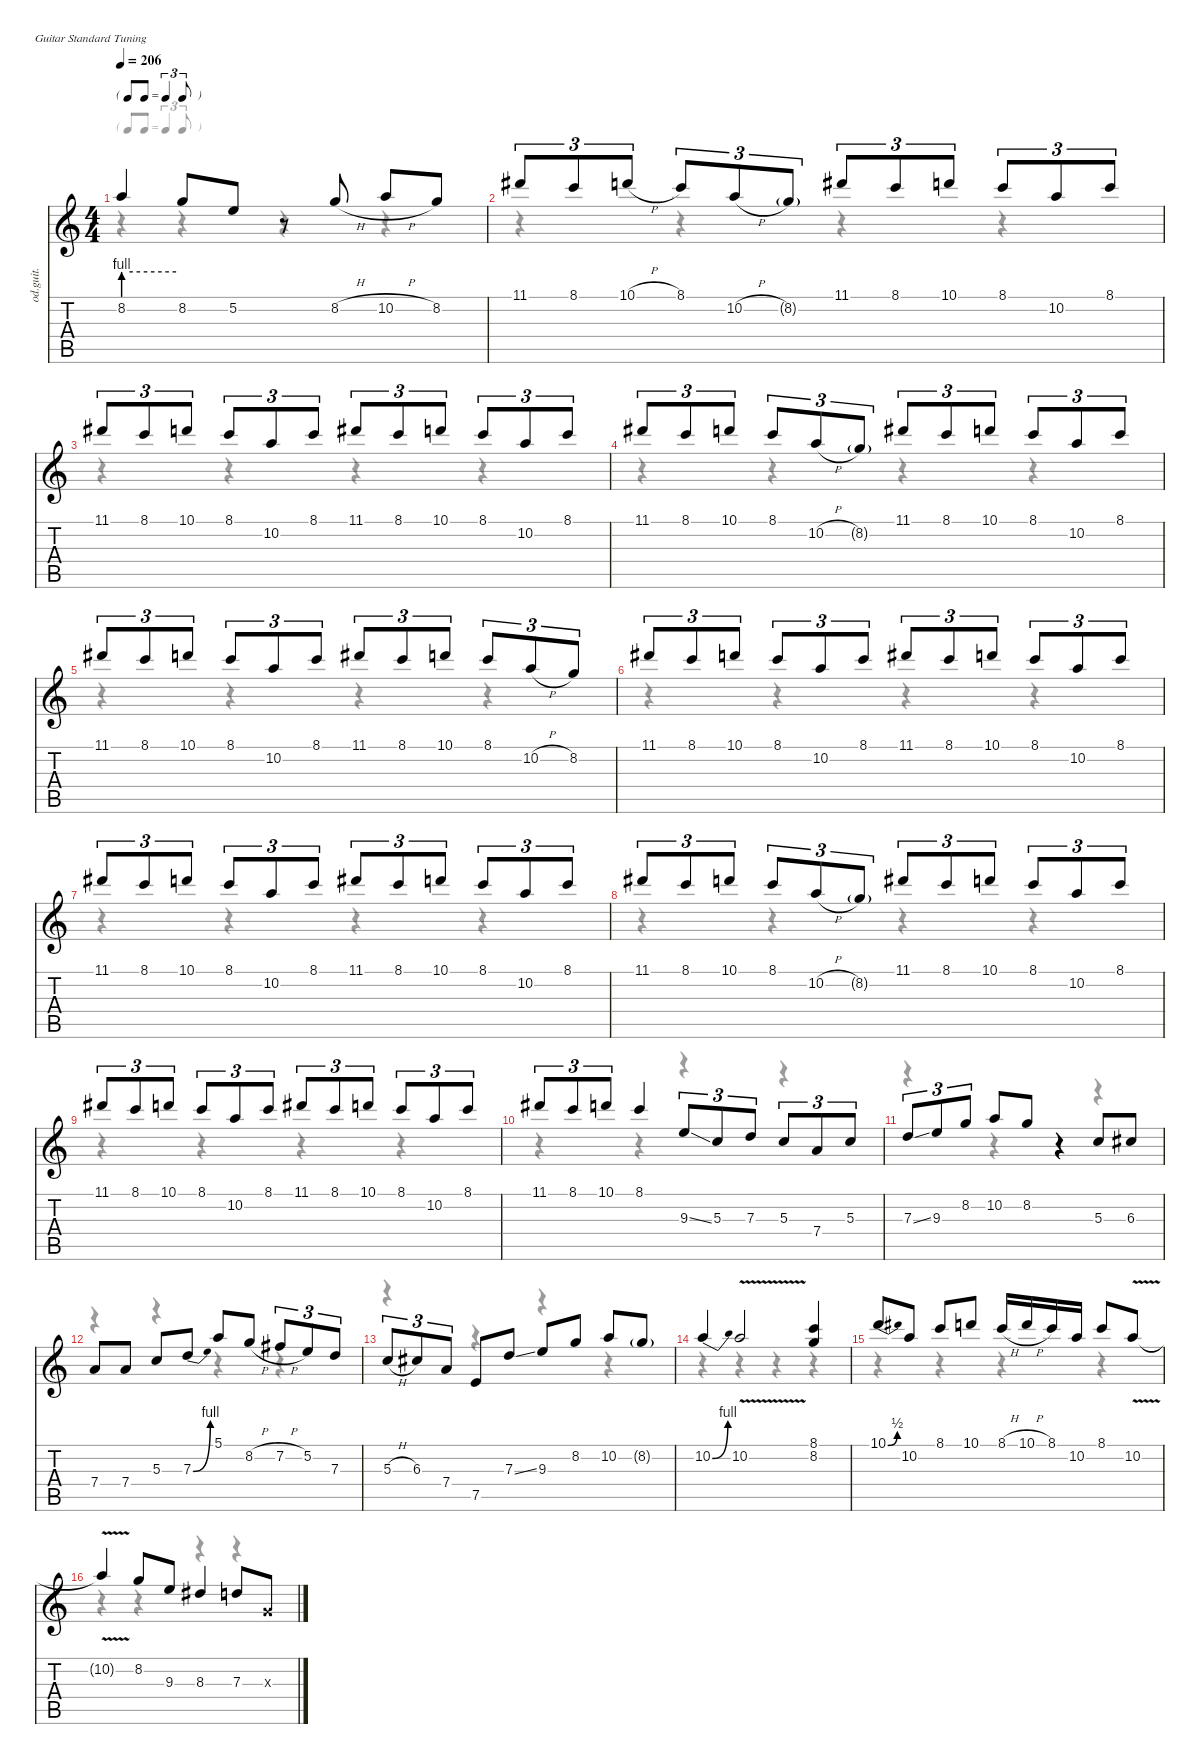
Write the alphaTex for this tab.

\defaultSystemsLayout 4
\hideDynamics
\bracketExtendMode nobrackets
\otherSystemsTrackNameOrientation horizontal
\track ("Guitar" "od.guit.") {instrument overdrivenguitar}
\staff {score tabs}
\tuning (E4 B3 G3 D3 A2 E2)
\voice
\ts (4 4)
\tf triplet8th
\tempo 206
\clef g2
\ks c
8.2{be (hold 0 4 60 4) t}.4{dy f beam Up} 8.2.8{beam Up} 5.2.8{beam Up} r.8{beam Up} 8.2{h}.8{beam Up} 10.2{h}.8{beam Up} 8.2.8{beam Up} |
11.1{acc #}.8{tu (3 2) beam Up} 8.1.8{tu (3 2) beam Up} 10.1{h}.8{tu (3 2) beam Up} 8.1.8{tu (3 2) beam Up} 10.2{h}.8{tu (3 2) beam Up} 8.2{g}.8{tu (3 2) dy mf beam Up} 11.1{acc #}.8{tu (3 2) dy f beam Up} 8.1.8{tu (3 2) beam Up} 10.1.8{tu (3 2) beam Up} 8.1.8{tu (3 2) beam Up} 10.2.8{tu (3 2) beam Up} 8.1.8{tu (3 2) beam Up} |
11.1{acc #}.8{tu (3 2) beam Up} 8.1.8{tu (3 2) beam Up} 10.1.8{tu (3 2) beam Up} 8.1.8{tu (3 2) beam Up} 10.2.8{tu (3 2) beam Up} 8.1.8{tu (3 2) beam Up} 11.1{acc #}.8{tu (3 2) beam Up} 8.1.8{tu (3 2) beam Up} 10.1.8{tu (3 2) beam Up} 8.1.8{tu (3 2) beam Up} 10.2.8{tu (3 2) beam Up} 8.1.8{tu (3 2) beam Up} |
11.1{acc #}.8{tu (3 2) beam Up} 8.1.8{tu (3 2) beam Up} 10.1.8{tu (3 2) beam Up} 8.1.8{tu (3 2) beam Up} 10.2{h}.8{tu (3 2) beam Up} 8.2{g}.8{tu (3 2) dy mf beam Up} 11.1{acc #}.8{tu (3 2) dy f beam Up} 8.1.8{tu (3 2) beam Up} 10.1.8{tu (3 2) beam Up} 8.1.8{tu (3 2) beam Up} 10.2.8{tu (3 2) beam Up} 8.1.8{tu (3 2) beam Up} |
11.1{acc #}.8{tu (3 2) beam Up} 8.1.8{tu (3 2) beam Up} 10.1.8{tu (3 2) beam Up} 8.1.8{tu (3 2) beam Up} 10.2.8{tu (3 2) beam Up} 8.1.8{tu (3 2) beam Up} 11.1{acc #}.8{tu (3 2) beam Up} 8.1.8{tu (3 2) beam Up} 10.1.8{tu (3 2) beam Up} 8.1.8{tu (3 2) beam Up} 10.2{h}.8{tu (3 2) beam Up} 8.2.8{tu (3 2) beam Up} |
11.1{acc #}.8{tu (3 2) beam Up} 8.1.8{tu (3 2) beam Up} 10.1.8{tu (3 2) beam Up} 8.1.8{tu (3 2) beam Up} 10.2.8{tu (3 2) beam Up} 8.1.8{tu (3 2) beam Up} 11.1{acc #}.8{tu (3 2) beam Up} 8.1.8{tu (3 2) beam Up} 10.1.8{tu (3 2) beam Up} 8.1.8{tu (3 2) beam Up} 10.2.8{tu (3 2) beam Up} 8.1.8{tu (3 2) beam Up} |
11.1{acc #}.8{tu (3 2) beam Up} 8.1.8{tu (3 2) beam Up} 10.1.8{tu (3 2) beam Up} 8.1.8{tu (3 2) beam Up} 10.2.8{tu (3 2) beam Up} 8.1.8{tu (3 2) beam Up} 11.1{acc #}.8{tu (3 2) beam Up} 8.1.8{tu (3 2) beam Up} 10.1.8{tu (3 2) beam Up} 8.1.8{tu (3 2) beam Up} 10.2.8{tu (3 2) beam Up} 8.1.8{tu (3 2) beam Up} |
11.1{acc #}.8{tu (3 2) beam Up} 8.1.8{tu (3 2) beam Up} 10.1.8{tu (3 2) beam Up} 8.1.8{tu (3 2) beam Up} 10.2{h}.8{tu (3 2) beam Up} 8.2{g}.8{tu (3 2) dy mf beam Up} 11.1{acc #}.8{tu (3 2) dy f beam Up} 8.1.8{tu (3 2) beam Up} 10.1.8{tu (3 2) beam Up} 8.1.8{tu (3 2) beam Up} 10.2.8{tu (3 2) beam Up} 8.1.8{tu (3 2) beam Up} |
11.1{acc #}.8{tu (3 2) beam Up} 8.1.8{tu (3 2) beam Up} 10.1.8{tu (3 2) beam Up} 8.1.8{tu (3 2) beam Up} 10.2.8{tu (3 2) beam Up} 8.1.8{tu (3 2) beam Up} 11.1{acc #}.8{tu (3 2) beam Up} 8.1.8{tu (3 2) beam Up} 10.1.8{tu (3 2) beam Up} 8.1.8{tu (3 2) beam Up} 10.2.8{tu (3 2) beam Up} 8.1.8{tu (3 2) beam Up} |
11.1{acc #}.8{tu (3 2) beam Up} 8.1.8{tu (3 2) beam Up} 10.1.8{tu (3 2) beam Up} 8.1.4{beam Up} 9.3{ss}.8{tu (3 2) beam Up} 5.3.8{tu (3 2) beam Up} 7.3.8{tu (3 2) beam Up} 5.3.8{tu (3 2) beam Up} 7.4.8{tu (3 2) beam Up} 5.3.8{tu (3 2) beam Up} |
7.3{ss}.8{tu (3 2) beam Up} 9.3.8{tu (3 2) beam Up} 8.2.8{tu (3 2) beam Up} 10.2.8{beam Up} 8.2.8{beam Up} r.4{beam Up} 5.3.8{beam Up} 6.3{acc #}.8{beam Up} |
7.4.8{beam Up} 7.4.8{beam Up} 5.3.8{beam Up} 7.3{be (bend 0 0 30 4)}.8{beam Up} 5.1.8{beam Up} 8.2{h}.8{beam Up} 7.2{h acc #}.8{tu (3 2) beam Up} 5.2.8{tu (3 2) beam Up} 7.3.8{tu (3 2) beam Up} |
5.3{h}.8{tu (3 2) beam Up} 6.3{acc #}.8{tu (3 2) beam Up} 7.4.8{tu (3 2) beam Up} 7.5.8{beam Up} 7.3{ss}.8{beam Up} 9.3.8{beam Up} 8.2.8{beam Up} 10.2.8{beam Up} 8.2{g}.8{dy mf beam Up} |
10.2{be (bend 0 0 30 4)}.4{dy f beam Up} 10.2{v}.2{beam Up} (8.1 8.2).4{beam Up} |
10.1{be (bend 0 0 30 2)}.8{beam Up} 10.2.8{beam Up} 8.1.8{beam Up} 10.1.8{beam Up} 8.1{h}.16{beam Up} 10.1{h}.16{beam Up} 8.1.16{beam Up} 10.2.16{beam Up} 8.1.8{beam Up} 10.2{v}.8{beam Up} |
10.2{v t}.4{beam Up} 8.2.8{beam Up} 9.3.8{beam Up} 8.3{acc #}.4{beam Up} 7.3.8{beam Up} 0.3{x}.8{beam Up}
\voice
\clef g2
\ottava regular
\simile none
\ks c
r.4{dy mf beam Down} r.4{beam Down} r.4{beam Down} r.4{beam Down} |
r.4{beam Down} r.4{beam Down} r.4{beam Down} r.4{beam Down} |
r.4{beam Down} r.4{beam Down} r.4{beam Down} r.4{beam Down} |
r.4{beam Down} r.4{beam Down} r.4{beam Down} r.4{beam Down} |
r.4{beam Down} r.4{beam Down} r.4{beam Down} r.4{beam Down} |
r.4{beam Down} r.4{beam Down} r.4{beam Down} r.4{beam Down} |
r.4{beam Down} r.4{beam Down} r.4{beam Down} r.4{beam Down} |
r.4{beam Down} r.4{beam Down} r.4{beam Down} r.4{beam Down} |
r.4{beam Down} r.4{beam Down} r.4{beam Down} r.4{beam Down} |
r.4{beam Down} r.4{beam Down} r.4{beam Down} r.4{beam Down} |
r.4{beam Down} r.4{beam Down} r.4{beam Down} r.4{beam Down} |
r.4{beam Down} r.4{beam Down} r.4{beam Down} r.4{beam Down} |
r.4{beam Down} r.4{beam Down} r.4{beam Down} r.4{beam Down} |
r.4{beam Down} r.4{beam Down} r.4{beam Down} r.4{beam Down} |
r.4{beam Down} r.4{beam Down} r.4{beam Down} r.4{beam Down} |
r.4{beam Down} r.4{beam Down} r.4{beam Down} r.4{beam Down}
